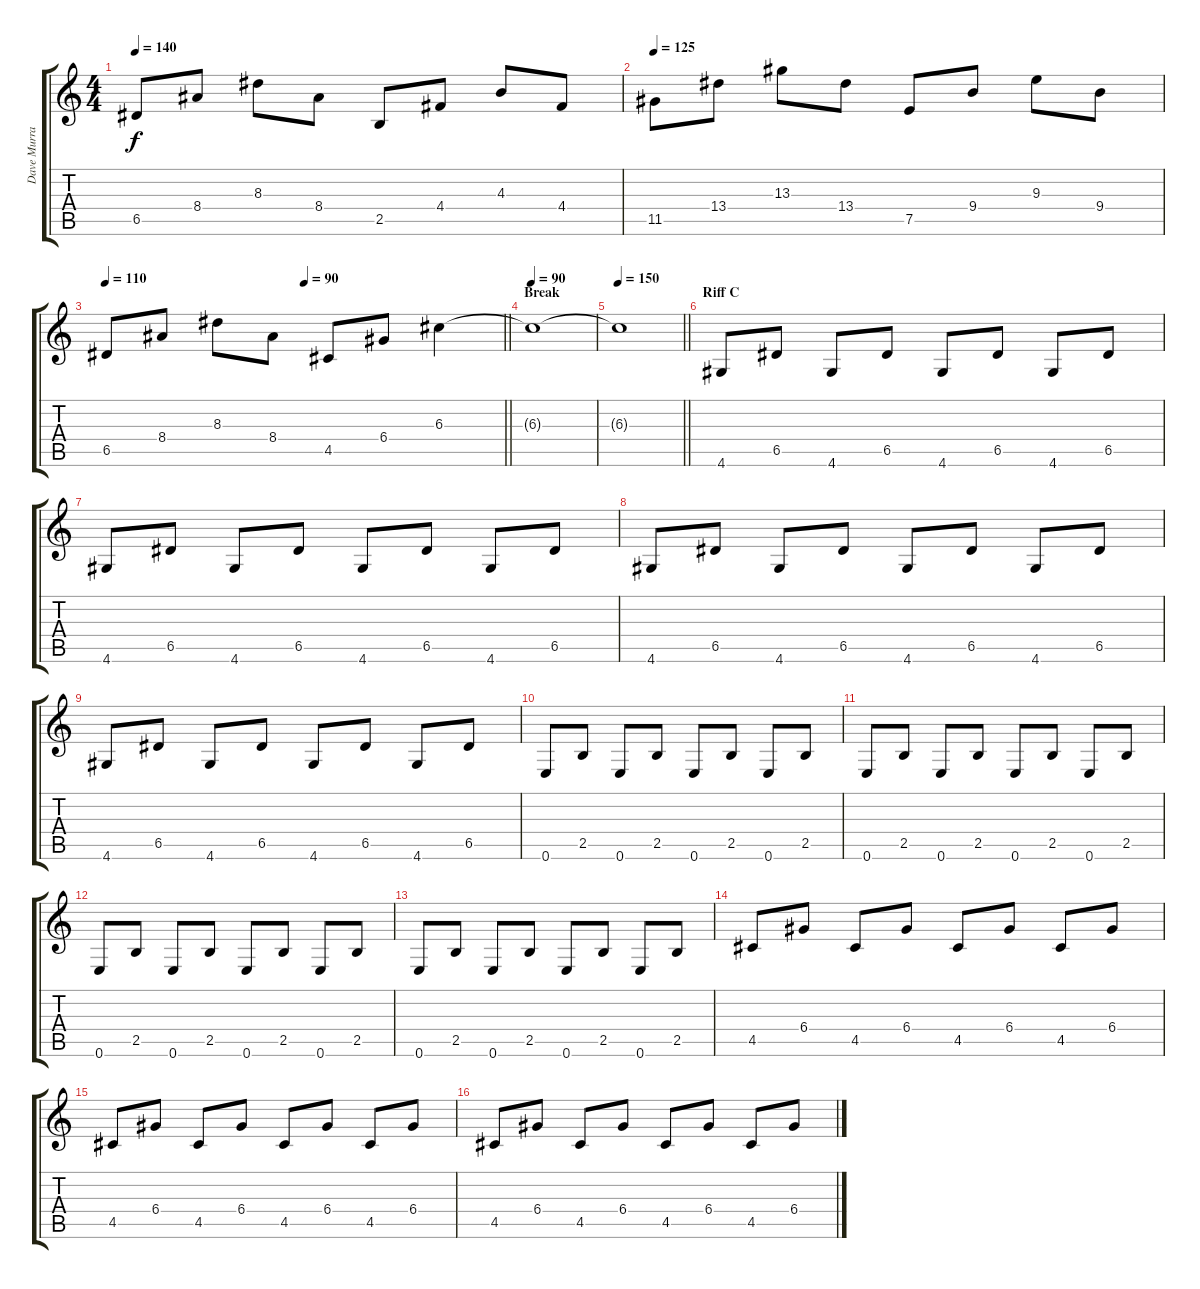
\track ("Dave Murray" "Dave Murra") {instrument distortionguitar}
\staff {score tabs}
\tuning (E4 B3 G3 D3 A2 E2) {hide}
\ts (4 4)
\tempo 140
\clef g2
\ks c
6.5.8{dy f} 8.4.8 8.3.8 8.4.8 2.5.8 4.4.8 4.3.8 4.4.8 |
\tempo 125
11.5.8 13.4.8 13.3.8 13.4.8 7.5.8 9.4.8 9.3.8 9.4.8 |
\tempo 110
\tempo (90 0.5)
\barLineRight lightlight
6.5.8 8.4.8 8.3.8 8.4.8 4.5.8 6.4.8 6.3.4 |
\section ("" "Break")
\tempo 90
6.3{t}.1{volume 5} |
\tempo 150
\barLineRight lightlight
6.3{t}.1 |
\section ("" "Riff C")
4.6.8{volume 8 instrument acousticguitarsteel} 6.5.8 4.6.8 6.5.8 4.6.8 6.5.8 4.6.8 6.5.8 |
4.6.8 6.5.8 4.6.8 6.5.8 4.6.8 6.5.8 4.6.8 6.5.8 |
4.6.8 6.5.8 4.6.8 6.5.8 4.6.8 6.5.8 4.6.8 6.5.8 |
4.6.8 6.5.8 4.6.8 6.5.8 4.6.8 6.5.8 4.6.8 6.5.8 |
0.6.8 2.5.8 0.6.8 2.5.8 0.6.8 2.5.8 0.6.8 2.5.8 |
0.6.8 2.5.8 0.6.8 2.5.8 0.6.8 2.5.8 0.6.8 2.5.8 |
0.6.8 2.5.8 0.6.8 2.5.8 0.6.8 2.5.8 0.6.8 2.5.8 |
0.6.8 2.5.8 0.6.8 2.5.8 0.6.8 2.5.8 0.6.8 2.5.8 |
4.5.8 6.4.8 4.5.8 6.4.8 4.5.8 6.4.8 4.5.8 6.4.8 |
4.5.8 6.4.8 4.5.8 6.4.8 4.5.8 6.4.8 4.5.8 6.4.8 |
4.5.8 6.4.8 4.5.8 6.4.8 4.5.8 6.4.8 4.5.8 6.4.8
